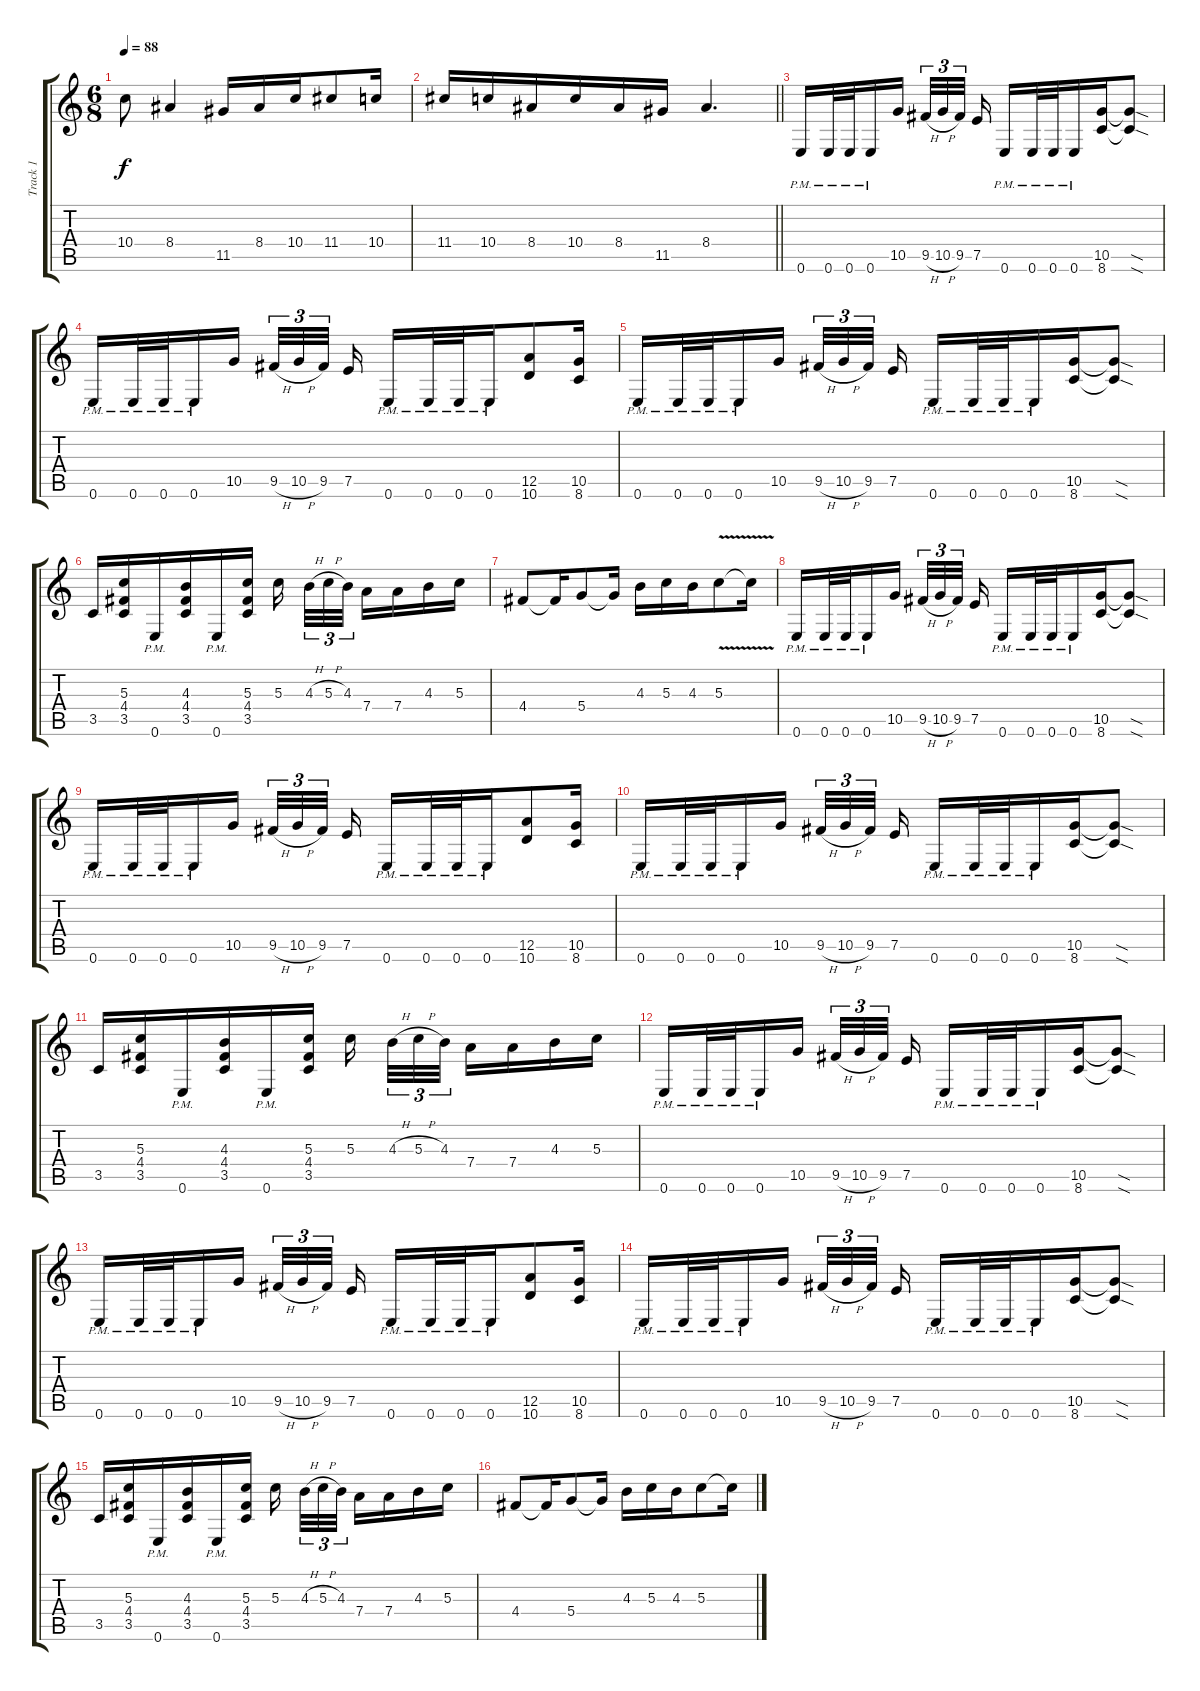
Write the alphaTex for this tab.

\track ("Track 1" "Track 1") {instrument electricguitarclean}
\staff {score tabs}
\tuning (E4 B3 G3 D3 A2 E2) {hide}
\ts (6 8)
\tempo 88
\clef g2
\ks c
10.4.8{dy f} 8.4.4 11.5.16 8.4.16 10.4.16 11.4.8 10.4.16 |
\barLineRight lightlight
11.4.16 10.4.16 8.4.16 10.4.16 8.4.16 11.5.16 8.4.4{d} |
0.6{pm}.16 0.6{pm}.32 0.6{pm}.32 0.6{pm}.16 10.5.16{beam splitsecondary} 9.5{h}.32{tu (3 2)} 10.5{h}.32{tu (3 2)} 9.5.32{tu (3 2) beam splitsecondary} 7.5.16 0.6{pm}.16 0.6{pm}.32 0.6{pm}.32 0.6{pm}.16 (10.5 8.6).16 (10.5{sod t} 8.6{sod t}).8 |
0.6{pm}.16 0.6{pm}.32 0.6{pm}.32 0.6{pm}.16 10.5.16{beam splitsecondary} 9.5{h}.32{tu (3 2)} 10.5{h}.32{tu (3 2)} 9.5.32{tu (3 2) beam splitsecondary} 7.5.16 0.6{pm}.16 0.6{pm}.32 0.6{pm}.32 0.6{pm}.16 (12.5 10.6).8 (10.5 8.6).16 |
0.6{pm}.16 0.6{pm}.32 0.6{pm}.32 0.6{pm}.16 10.5.16{beam splitsecondary} 9.5{h}.32{tu (3 2)} 10.5{h}.32{tu (3 2)} 9.5.32{tu (3 2) beam splitsecondary} 7.5.16 0.6{pm}.16 0.6{pm}.32 0.6{pm}.32 0.6{pm}.16 (10.5 8.6).16 (10.5{sod t} 8.6{sod t}).8 |
3.5.16 (5.3 4.4 3.5).16 0.6{pm}.16 (4.3 4.4 3.5).16 0.6{pm}.16 (5.3 4.4 3.5).16 5.3.16{beam splitsecondary} 4.3{h}.32{tu (3 2)} 5.3{h}.32{tu (3 2)} 4.3.32{tu (3 2) beam splitsecondary} 7.4.16 7.4.16 4.3.16 5.3.16 |
4.4.8 4.4{t}.16 5.4.8 5.4{t}.16 4.3.16 5.3.16 4.3.16 5.3{v}.8 5.3{t}.16 |
0.6{pm}.16 0.6{pm}.32 0.6{pm}.32 0.6{pm}.16 10.5.16{beam splitsecondary} 9.5{h}.32{tu (3 2)} 10.5{h}.32{tu (3 2)} 9.5.32{tu (3 2) beam splitsecondary} 7.5.16 0.6{pm}.16 0.6{pm}.32 0.6{pm}.32 0.6{pm}.16 (10.5 8.6).16 (10.5{sod t} 8.6{sod t}).8 |
0.6{pm}.16 0.6{pm}.32 0.6{pm}.32 0.6{pm}.16 10.5.16{beam splitsecondary} 9.5{h}.32{tu (3 2)} 10.5{h}.32{tu (3 2)} 9.5.32{tu (3 2) beam splitsecondary} 7.5.16 0.6{pm}.16 0.6{pm}.32 0.6{pm}.32 0.6{pm}.16 (12.5 10.6).8 (10.5 8.6).16 |
0.6{pm}.16 0.6{pm}.32 0.6{pm}.32 0.6{pm}.16 10.5.16{beam splitsecondary} 9.5{h}.32{tu (3 2)} 10.5{h}.32{tu (3 2)} 9.5.32{tu (3 2) beam splitsecondary} 7.5.16 0.6{pm}.16 0.6{pm}.32 0.6{pm}.32 0.6{pm}.16 (10.5 8.6).16 (10.5{sod t} 8.6{sod t}).8 |
3.5.16 (5.3 4.4 3.5).16 0.6{pm}.16 (4.3 4.4 3.5).16 0.6{pm}.16 (5.3 4.4 3.5).16 5.3.16{beam splitsecondary} 4.3{h}.32{tu (3 2)} 5.3{h}.32{tu (3 2)} 4.3.32{tu (3 2) beam splitsecondary} 7.4.16 7.4.16 4.3.16 5.3.16 |
0.6{pm}.16 0.6{pm}.32 0.6{pm}.32 0.6{pm}.16 10.5.16{beam splitsecondary} 9.5{h}.32{tu (3 2)} 10.5{h}.32{tu (3 2)} 9.5.32{tu (3 2) beam splitsecondary} 7.5.16 0.6{pm}.16 0.6{pm}.32 0.6{pm}.32 0.6{pm}.16 (10.5 8.6).16 (10.5{sod t} 8.6{sod t}).8 |
0.6{pm}.16 0.6{pm}.32 0.6{pm}.32 0.6{pm}.16 10.5.16{beam splitsecondary} 9.5{h}.32{tu (3 2)} 10.5{h}.32{tu (3 2)} 9.5.32{tu (3 2) beam splitsecondary} 7.5.16 0.6{pm}.16 0.6{pm}.32 0.6{pm}.32 0.6{pm}.16 (12.5 10.6).8 (10.5 8.6).16 |
0.6{pm}.16 0.6{pm}.32 0.6{pm}.32 0.6{pm}.16 10.5.16{beam splitsecondary} 9.5{h}.32{tu (3 2)} 10.5{h}.32{tu (3 2)} 9.5.32{tu (3 2) beam splitsecondary} 7.5.16 0.6{pm}.16 0.6{pm}.32 0.6{pm}.32 0.6{pm}.16 (10.5 8.6).16 (10.5{sod t} 8.6{sod t}).8 |
3.5.16 (5.3 4.4 3.5).16 0.6{pm}.16 (4.3 4.4 3.5).16 0.6{pm}.16 (5.3 4.4 3.5).16 5.3.16{beam splitsecondary} 4.3{h}.32{tu (3 2)} 5.3{h}.32{tu (3 2)} 4.3.32{tu (3 2) beam splitsecondary} 7.4.16 7.4.16 4.3.16 5.3.16 |
4.4.8 4.4{t}.16 5.4.8 5.4{t}.16 4.3.16 5.3.16 4.3.16 5.3.8 5.3{t}.16
